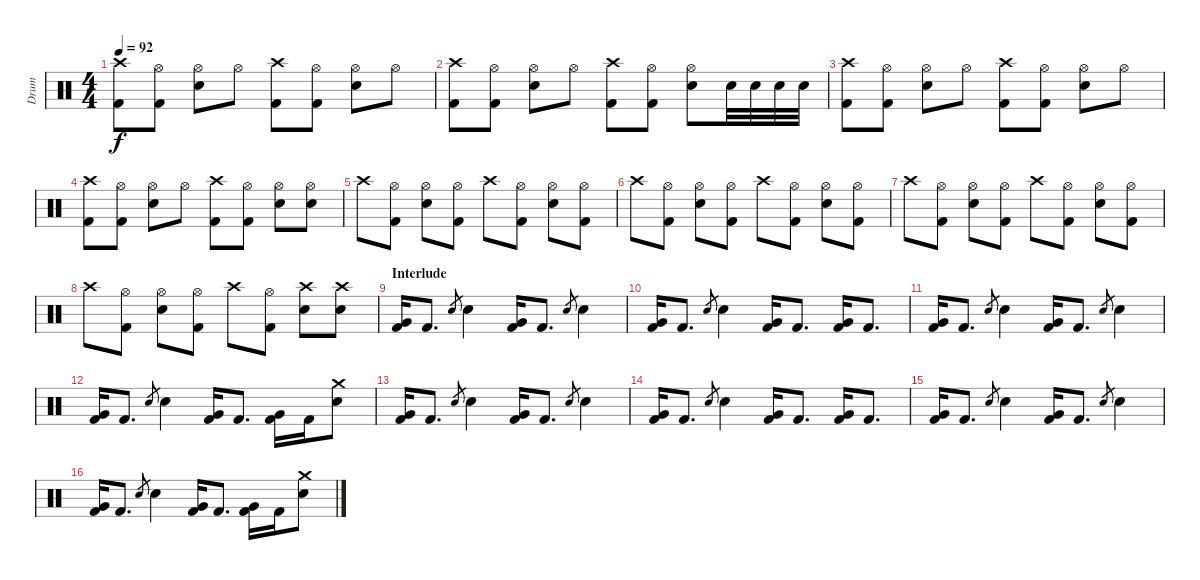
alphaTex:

\track ("Drum" "Drum") {instrument percussion}
\staff {score}
\articulation defaults
\ts (4 4)
\tempo 92
\clef neutral
\ks c
("Crash high (hit)" "Kick (hit) 2").8{dy f} ("Hi-Hat (open)" "Kick (hit) 2").8 ("Hi-Hat (open)" "Electric Snare (hit)").8 "Hi-Hat (open)".8 ("Crash high (hit)" "Kick (hit) 2").8 ("Hi-Hat (open)" "Kick (hit) 2").8 ("Hi-Hat (open)" "Electric Snare (hit)").8 "Hi-Hat (open)".8 |
("Crash high (hit)" "Kick (hit) 2").8 ("Hi-Hat (open)" "Kick (hit) 2").8 ("Hi-Hat (open)" "Electric Snare (hit)").8 "Hi-Hat (open)".8 ("Crash high (hit)" "Kick (hit) 2").8 ("Hi-Hat (open)" "Kick (hit) 2").8 ("Hi-Hat (open)" "Electric Snare (hit)").8 "Electric Snare (hit)".32 "Electric Snare (hit)".32 "Electric Snare (hit)".32 "Electric Snare (hit)".32 |
("Crash high (hit)" "Kick (hit) 2").8 ("Hi-Hat (open)" "Kick (hit) 2").8 ("Hi-Hat (open)" "Electric Snare (hit)").8 "Hi-Hat (open)".8 ("Crash high (hit)" "Kick (hit) 2").8 ("Hi-Hat (open)" "Kick (hit) 2").8 ("Hi-Hat (open)" "Electric Snare (hit)").8 "Hi-Hat (open)".8 |
("Crash high (hit)" "Kick (hit) 2").8 ("Hi-Hat (open)" "Kick (hit) 2").8 ("Hi-Hat (open)" "Electric Snare (hit)").8 "Hi-Hat (open)".8 ("Crash high (hit)" "Kick (hit) 2").8 ("Hi-Hat (open)" "Kick (hit) 2").8 ("Hi-Hat (open)" "Electric Snare (hit)").8 ("Hi-Hat (open)" "Electric Snare (hit)").8 |
"Crash high (hit)".8 ("Hi-Hat (open)" "Kick (hit) 2").8 ("Hi-Hat (open)" "Electric Snare (hit)").8 ("Hi-Hat (open)" "Kick (hit) 2").8 "Crash high (hit)".8 ("Hi-Hat (open)" "Kick (hit) 2").8 ("Hi-Hat (open)" "Electric Snare (hit)").8 ("Hi-Hat (open)" "Kick (hit) 2").8 |
"Crash high (hit)".8 ("Hi-Hat (open)" "Kick (hit) 2").8 ("Hi-Hat (open)" "Electric Snare (hit)").8 ("Hi-Hat (open)" "Kick (hit) 2").8 "Crash high (hit)".8 ("Hi-Hat (open)" "Kick (hit) 2").8 ("Hi-Hat (open)" "Electric Snare (hit)").8 ("Hi-Hat (open)" "Kick (hit) 2").8 |
"Crash high (hit)".8 ("Hi-Hat (open)" "Kick (hit) 2").8 ("Hi-Hat (open)" "Electric Snare (hit)").8 ("Hi-Hat (open)" "Kick (hit) 2").8 "Crash high (hit)".8 ("Hi-Hat (open)" "Kick (hit) 2").8 ("Hi-Hat (open)" "Electric Snare (hit)").8 ("Hi-Hat (open)" "Kick (hit) 2").8 |
"Crash high (hit)".8 ("Hi-Hat (open)" "Kick (hit) 2").8 ("Hi-Hat (open)" "Electric Snare (hit)").8 ("Hi-Hat (open)" "Kick (hit) 2").8 "Crash high (hit)".8 ("Hi-Hat (open)" "Kick (hit) 2").8 ("Crash high (hit)" "Electric Snare (hit)").8 ("Crash high (hit)" "Electric Snare (hit)").8 |
\section ("" "Interlude")
("Very Low Tom (hit)" "Kick (hit) 2").16 "Kick (hit) 2".8{d} "Electric Snare (hit)".8{gr} "Electric Snare (hit)".4 ("Very Low Tom (hit)" "Kick (hit) 2").16 "Kick (hit) 2".8{d} "Electric Snare (hit)".8{gr} "Electric Snare (hit)".4 |
("Very Low Tom (hit)" "Kick (hit) 2").16 "Kick (hit) 2".8{d} "Electric Snare (hit)".8{gr} "Electric Snare (hit)".4 ("Very Low Tom (hit)" "Kick (hit) 2").16 "Kick (hit) 2".8{d} ("Very Low Tom (hit)" "Kick (hit) 2").16 "Kick (hit) 2".8{d} |
("Very Low Tom (hit)" "Kick (hit) 2").16 "Kick (hit) 2".8{d} "Electric Snare (hit)".8{gr} "Electric Snare (hit)".4 ("Very Low Tom (hit)" "Kick (hit) 2").16 "Kick (hit) 2".8{d} "Electric Snare (hit)".8{gr} "Electric Snare (hit)".4 |
("Very Low Tom (hit)" "Kick (hit) 2").16 "Kick (hit) 2".8{d} "Electric Snare (hit)".8{gr} "Electric Snare (hit)".4 ("Very Low Tom (hit)" "Kick (hit) 2").16 "Kick (hit) 2".8{d} ("Very Low Tom (hit)" "Kick (hit) 2").16 "Kick (hit) 2".16 ("Crash medium (hit)" "Electric Snare (hit)").8 |
("Very Low Tom (hit)" "Kick (hit) 2").16 "Kick (hit) 2".8{d} "Electric Snare (hit)".8{gr} "Electric Snare (hit)".4 ("Very Low Tom (hit)" "Kick (hit) 2").16 "Kick (hit) 2".8{d} "Electric Snare (hit)".8{gr} "Electric Snare (hit)".4 |
("Very Low Tom (hit)" "Kick (hit) 2").16 "Kick (hit) 2".8{d} "Electric Snare (hit)".8{gr} "Electric Snare (hit)".4 ("Very Low Tom (hit)" "Kick (hit) 2").16 "Kick (hit) 2".8{d} ("Very Low Tom (hit)" "Kick (hit) 2").16 "Kick (hit) 2".8{d} |
("Very Low Tom (hit)" "Kick (hit) 2").16 "Kick (hit) 2".8{d} "Electric Snare (hit)".8{gr} "Electric Snare (hit)".4 ("Very Low Tom (hit)" "Kick (hit) 2").16 "Kick (hit) 2".8{d} "Electric Snare (hit)".8{gr} "Electric Snare (hit)".4 |
("Very Low Tom (hit)" "Kick (hit) 2").16 "Kick (hit) 2".8{d} "Electric Snare (hit)".8{gr} "Electric Snare (hit)".4 ("Very Low Tom (hit)" "Kick (hit) 2").16 "Kick (hit) 2".8{d} ("Very Low Tom (hit)" "Kick (hit) 2").16 "Kick (hit) 2".16 ("Crash medium (hit)" "Electric Snare (hit)").8
